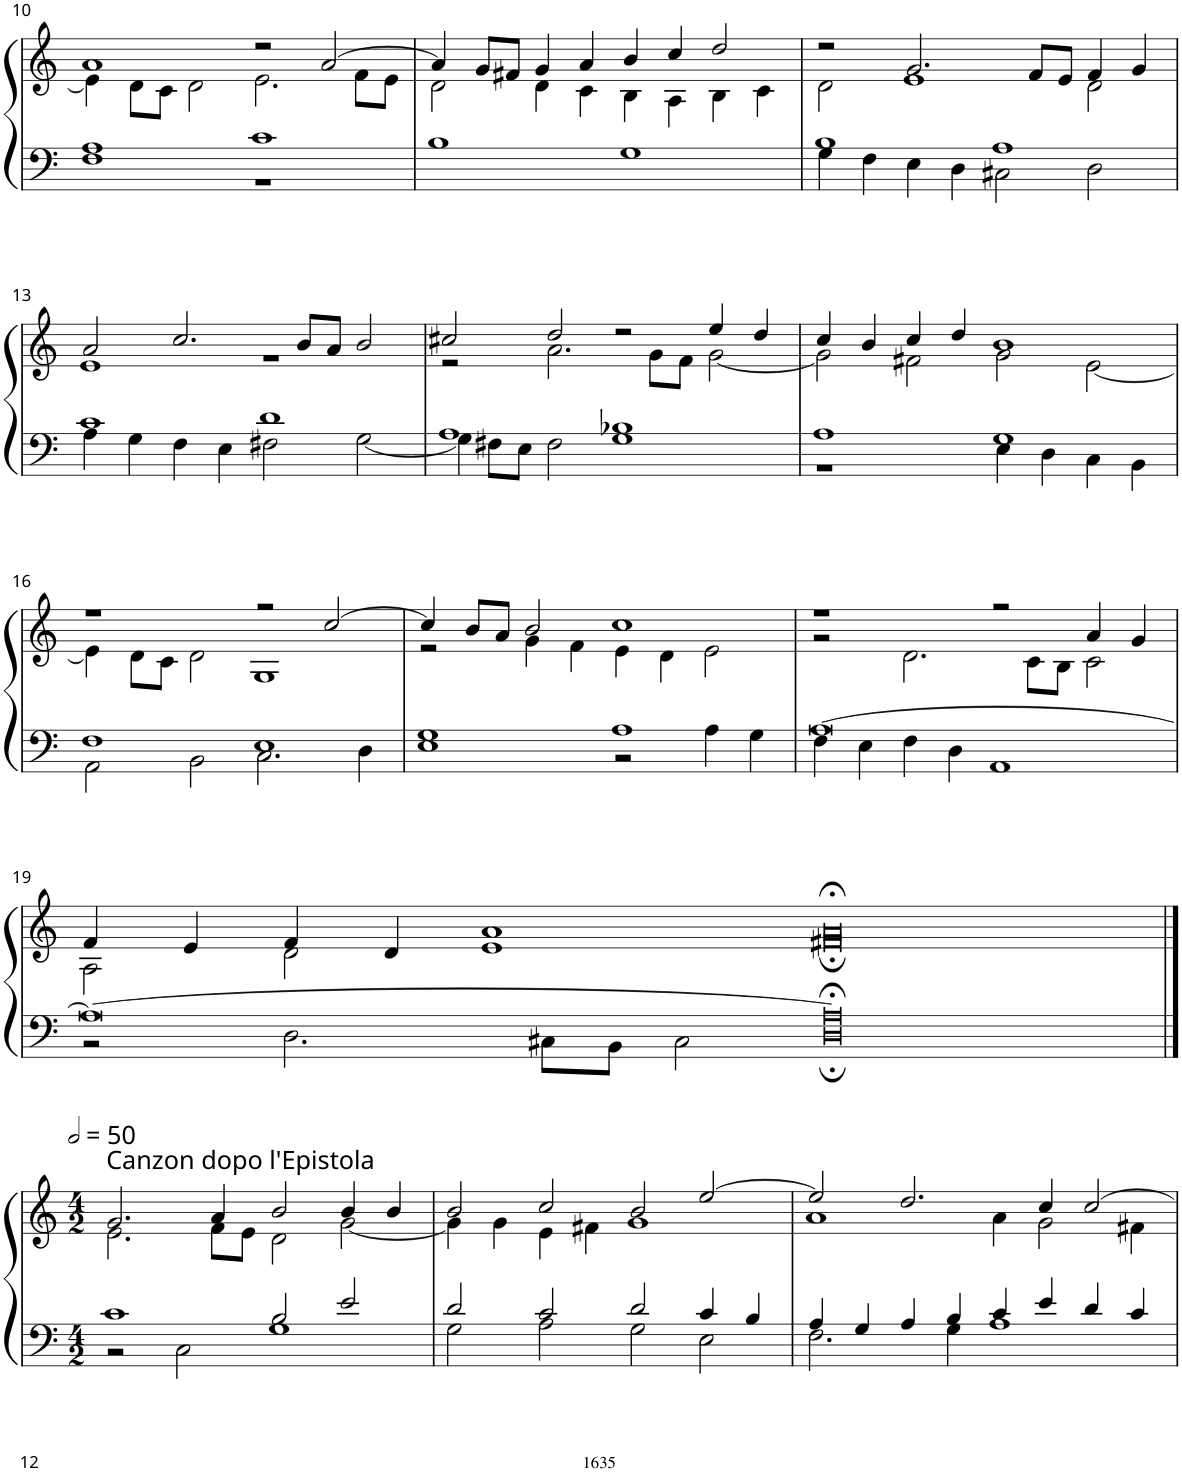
**kern	**kern
*part1	*part1
*staff2	*staff1
*I"Organ	*
*I'Org.	*
!!LO:PB:g=z
*clefF4	*clefG2
*k[]	*k[]
*M4/2	*M4/2
=10	=10
*^	*^
1A	1F	1a	4e\]
.	.	.	8d\L
.	.	.	8c\J
.	.	.	2d\
1c	1r	2r	2.e\
.	.	[2a/	.
.	.	.	8f\L
.	.	.	8e\J
*v	*v	*	*
=11	=11	=11
1B	4a/]	2d\
.	8g/L	.
.	8f#X/J	.
.	4g/	4d\
.	4a/	4c\
1G	4b/	4B\
.	4cc/	4A\
.	2dd/	4B\
.	.	4c\
=12	=12	=12
*^	*	*
1B	4G\	2r	2d\
.	4F\	.	.
.	4E\	2.g/	1e
.	4D\	.	.
1A	2C#X\	.	.
.	.	8f/L	.
.	.	8e/J	.
.	2D\	4f/	2d\
.	.	4g/	.
!!LO:LB:g=z	!!
=13	=13	=13	=13
1c	4A\	2a/	1e
.	4G\	.	.
.	4F\	2.cc/	.
.	4E\	.	.
1d	2F#X\	.	1r
.	.	8b/L	.
.	.	8a/J	.
.	[2G\	2b/	.
=14	=14	=14	=14
1A	4G\]	2cc#X/	2r
.	8F#X\L	.	.
.	8E\J	.	.
.	2F#\	2dd/	2.a\
1B-X	1G	2r	.
.	.	.	8g\L
.	.	.	8f\J
.	.	4ee/	[2g\
.	.	4dd/	.
=15	=15	=15	=15
1A	1r	4cc/	2g\]
.	.	4b/	.
.	.	4cc/	2f#X\
.	.	4dd/	.
1G	4E\	1b	2g\
.	4D\	.	.
.	4C\	.	[2e\
.	4BB\	.	.
!!LO:LB:g=z	!!
=16	=16	=16	=16
1F	2AA\	1r	4e\]
.	.	.	8d\L
.	.	.	8c\J
.	2BB\	.	2d\
1E	2.C\	2r	1G
.	.	[2cc/	.
.	4D\	.	.
=17	=17	=17	=17
1G	1E	4cc/]	2r
.	.	8b/L	.
.	.	8a/J	.
.	.	2b/	4g\
.	.	.	4f\
1A	2r	1cc	4e\
.	.	.	4d\
.	4A\	.	2e\
.	4G\	.	.
=18	=18	=18	=18
[0A	4F\	1r	2r
.	4E\	.	.
.	4F\	.	2.d\
.	4D\	.	.
.	1AA	2r	.
.	.	.	8c\L
.	.	.	8B\J
.	.	4a/	2c\
.	.	4g/	.
!!LO:LB:g=z	!!
=19	=19	=19	=19
0A_	2r	4f/	2A\
.	.	4e/	.
.	2.D\	4f/	2d\
.	.	4d/	.
.	.	1a	1e
.	8C#X\L	.	.
.	8BB\J	.	.
.	2C#\	.	.
=20-	=20-	=20-	=20-
0A;<]	0D;	0a;<	0f#X;
!!LO:LB:g=z	!!
==1	==1	==1	==1
*M4/2	*	*M4/2	*
*	*	*MM100	*
!	!	!LO:TX:a:t=Canzon dopo l'Epistola	!
1c	2r	2.g/	2.e\
.	2C\	.	.
.	.	4a/	8f\L
.	.	.	8e\J
2B/	1G	2b/	2d\
2e/	.	4b/	[2g\
.	.	4b/	.
=2	=2	=2	=2
2d/	2G\	2b/	4g\]
.	.	.	4g\
2c/	2A\	2cc/	4e\
.	.	.	4f#X\
2d/	2G\	2b/	1g
4c/	2E\	[2ee/	.
4B/	.	.	.
=3	=3	=3	=3
4A/	2.F\	2ee/]	1a
4G/	.	.	.
4A/	.	2.dd/	.
4B/	4G\	.	.
4c/	1A	.	4a\
4e/	.	4cc/	2g\
4d/	.	[2cc/	.
4c/	.	.	4f#X\
*v	*v	*	*
*	*v	*v
=	=
*-	*-
